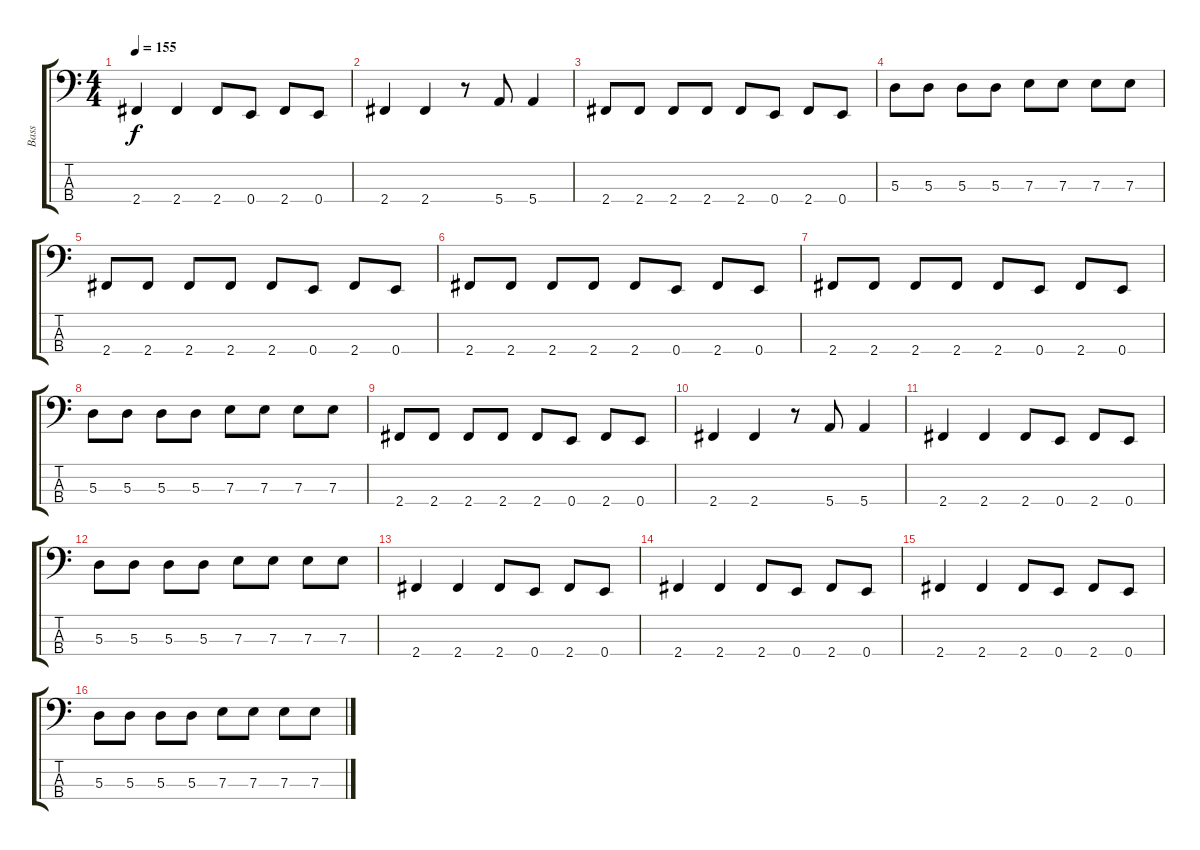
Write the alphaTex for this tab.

\track ("Bass" "Bass") {instrument electricbasspick}
\staff {score tabs}
\tuning (G2 D2 A1 E1) {hide}
\ts (4 4)
\tempo 155
\clef f4
\ks c
2.4.4{dy f} 2.4.4 2.4.8 0.4.8 2.4.8 0.4.8 |
2.4.4 2.4.4 r.8 5.4.8 5.4.4 |
2.4.8 2.4.8 2.4.8 2.4.8 2.4.8 0.4.8 2.4.8 0.4.8 |
5.3.8 5.3.8 5.3.8 5.3.8 7.3.8 7.3.8 7.3.8 7.3.8 |
2.4.8 2.4.8 2.4.8 2.4.8 2.4.8 0.4.8 2.4.8 0.4.8 |
2.4.8 2.4.8 2.4.8 2.4.8 2.4.8 0.4.8 2.4.8 0.4.8 |
2.4.8 2.4.8 2.4.8 2.4.8 2.4.8 0.4.8 2.4.8 0.4.8 |
5.3.8 5.3.8 5.3.8 5.3.8 7.3.8 7.3.8 7.3.8 7.3.8 |
2.4.8 2.4.8 2.4.8 2.4.8 2.4.8 0.4.8 2.4.8 0.4.8 |
2.4.4 2.4.4 r.8 5.4.8 5.4.4 |
2.4.4 2.4.4 2.4.8 0.4.8 2.4.8 0.4.8 |
5.3.8 5.3.8 5.3.8 5.3.8 7.3.8 7.3.8 7.3.8 7.3.8 |
2.4.4 2.4.4 2.4.8 0.4.8 2.4.8 0.4.8 |
2.4.4 2.4.4 2.4.8 0.4.8 2.4.8 0.4.8 |
2.4.4 2.4.4 2.4.8 0.4.8 2.4.8 0.4.8 |
5.3.8 5.3.8 5.3.8 5.3.8 7.3.8 7.3.8 7.3.8 7.3.8
